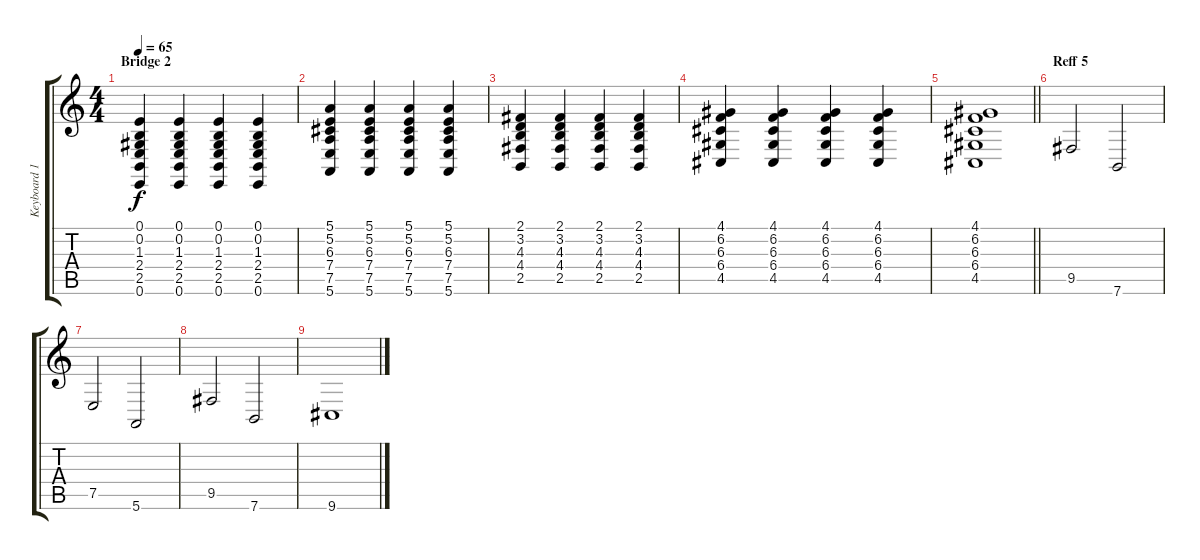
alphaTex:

\track ("Keyboard 1" "Keyboard 1") {instrument stringensemble1}
\staff {score tabs}
\tuning (E4 B3 G3 D3 A2 E2) {hide}
\ts (4 4)
\section ("" "Bridge 2")
\tempo 65
\clef g2
\ks c
(0.1 0.2 1.3 2.4 2.5 0.6).4{dy f volume 10 instrument acousticgrandpiano} (0.1 0.2 1.3 2.4 2.5 0.6).4 (0.1 0.2 1.3 2.4 2.5 0.6).4 (0.1 0.2 1.3 2.4 2.5 0.6).4 |
(5.1 5.2 6.3 7.4 7.5 5.6).4 (5.1 5.2 6.3 7.4 7.5 5.6).4 (5.1 5.2 6.3 7.4 7.5 5.6).4 (5.1 5.2 6.3 7.4 7.5 5.6).4 |
(2.1 3.2 4.3 4.4 2.5).4 (2.1 3.2 4.3 4.4 2.5).4 (2.1 3.2 4.3 4.4 2.5).4 (2.1 3.2 4.3 4.4 2.5).4 |
(4.1 6.2 6.3 6.4 4.5).4 (4.1 6.2 6.3 6.4 4.5).4 (4.1 6.2 6.3 6.4 4.5).4 (4.1 6.2 6.3 6.4 4.5).4 |
\barLineRight lightlight
(4.1 6.2 6.3 6.4 4.5).1 |
\section ("" "Reff 5")
9.5.2{volume 7 instrument stringensemble1} 7.6.2 |
7.5.2 5.6.2 |
9.5.2 7.6.2 |
9.6.1
